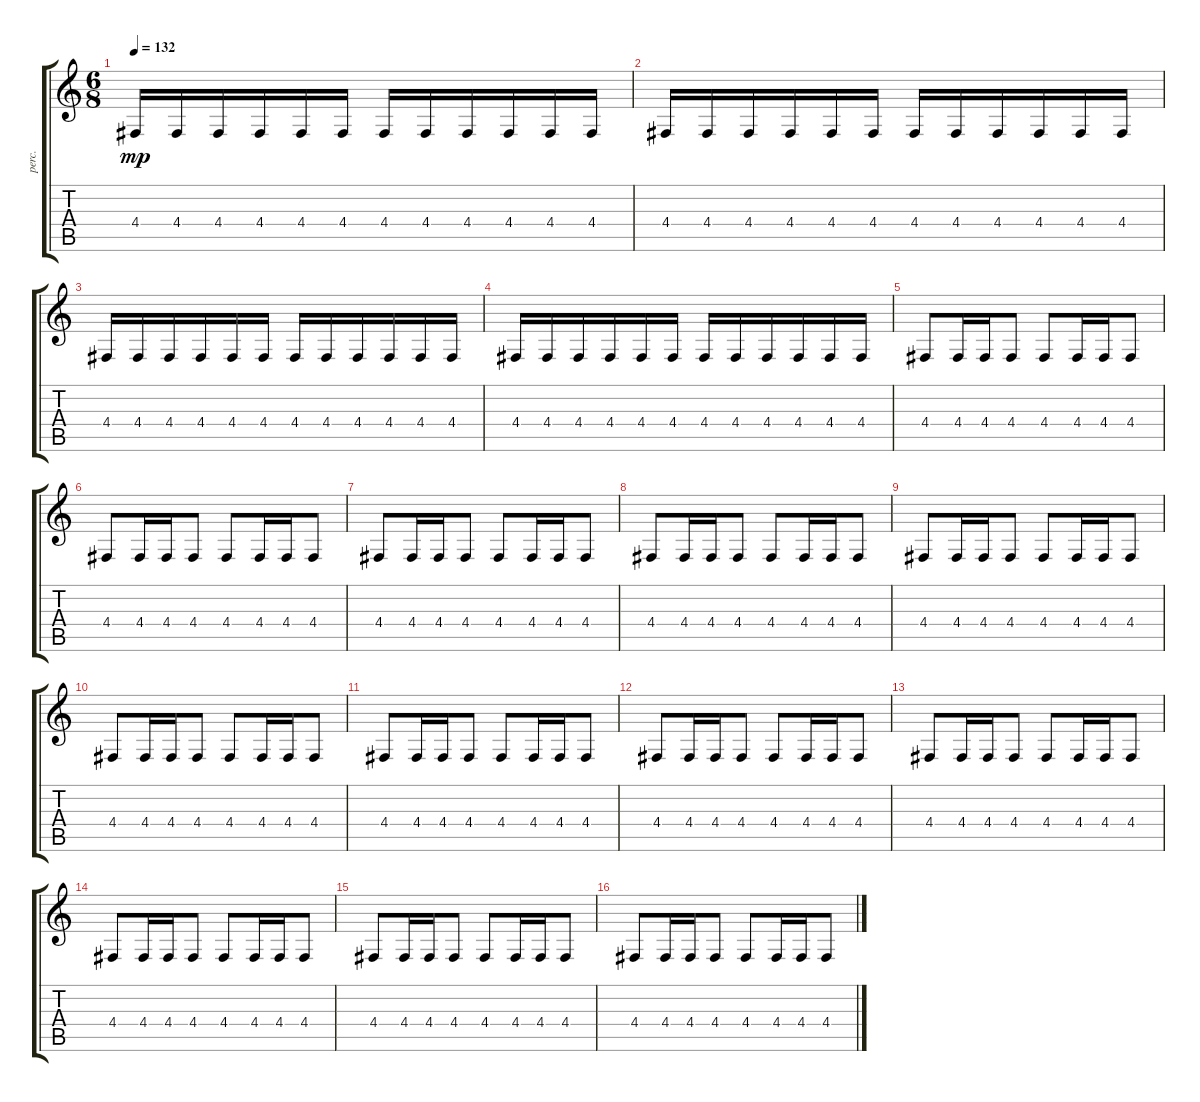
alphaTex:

\track ("perc." "perc.") {instrument acousticgrandpiano}
\staff {score tabs}
\tuning (E4 B3 G3 D3 A2 E2) {hide}
\ts (6 8)
\tempo 132
\clef g2
\ks c
4.4.16{dy mp} 4.4.16 4.4.16 4.4.16 4.4.16 4.4.16 4.4.16 4.4.16 4.4.16 4.4.16 4.4.16 4.4.16 |
4.4.16 4.4.16 4.4.16 4.4.16 4.4.16 4.4.16 4.4.16 4.4.16 4.4.16 4.4.16 4.4.16 4.4.16 |
4.4.16 4.4.16 4.4.16 4.4.16 4.4.16 4.4.16 4.4.16 4.4.16 4.4.16 4.4.16 4.4.16 4.4.16 |
4.4.16 4.4.16 4.4.16 4.4.16 4.4.16 4.4.16 4.4.16 4.4.16 4.4.16 4.4.16 4.4.16 4.4.16 |
4.4.8 4.4.16 4.4.16 4.4.8 4.4.8 4.4.16 4.4.16 4.4.8 |
4.4.8 4.4.16 4.4.16 4.4.8 4.4.8 4.4.16 4.4.16 4.4.8 |
4.4.8 4.4.16 4.4.16 4.4.8 4.4.8 4.4.16 4.4.16 4.4.8 |
4.4.8 4.4.16 4.4.16 4.4.8 4.4.8 4.4.16 4.4.16 4.4.8 |
4.4.8 4.4.16 4.4.16 4.4.8 4.4.8 4.4.16 4.4.16 4.4.8 |
4.4.8 4.4.16 4.4.16 4.4.8 4.4.8 4.4.16 4.4.16 4.4.8 |
4.4.8 4.4.16 4.4.16 4.4.8 4.4.8 4.4.16 4.4.16 4.4.8 |
4.4.8 4.4.16 4.4.16 4.4.8 4.4.8 4.4.16 4.4.16 4.4.8 |
4.4.8 4.4.16 4.4.16 4.4.8 4.4.8 4.4.16 4.4.16 4.4.8 |
4.4.8 4.4.16 4.4.16 4.4.8 4.4.8 4.4.16 4.4.16 4.4.8 |
4.4.8 4.4.16 4.4.16 4.4.8 4.4.8 4.4.16 4.4.16 4.4.8 |
4.4.8 4.4.16 4.4.16 4.4.8 4.4.8 4.4.16 4.4.16 4.4.8
